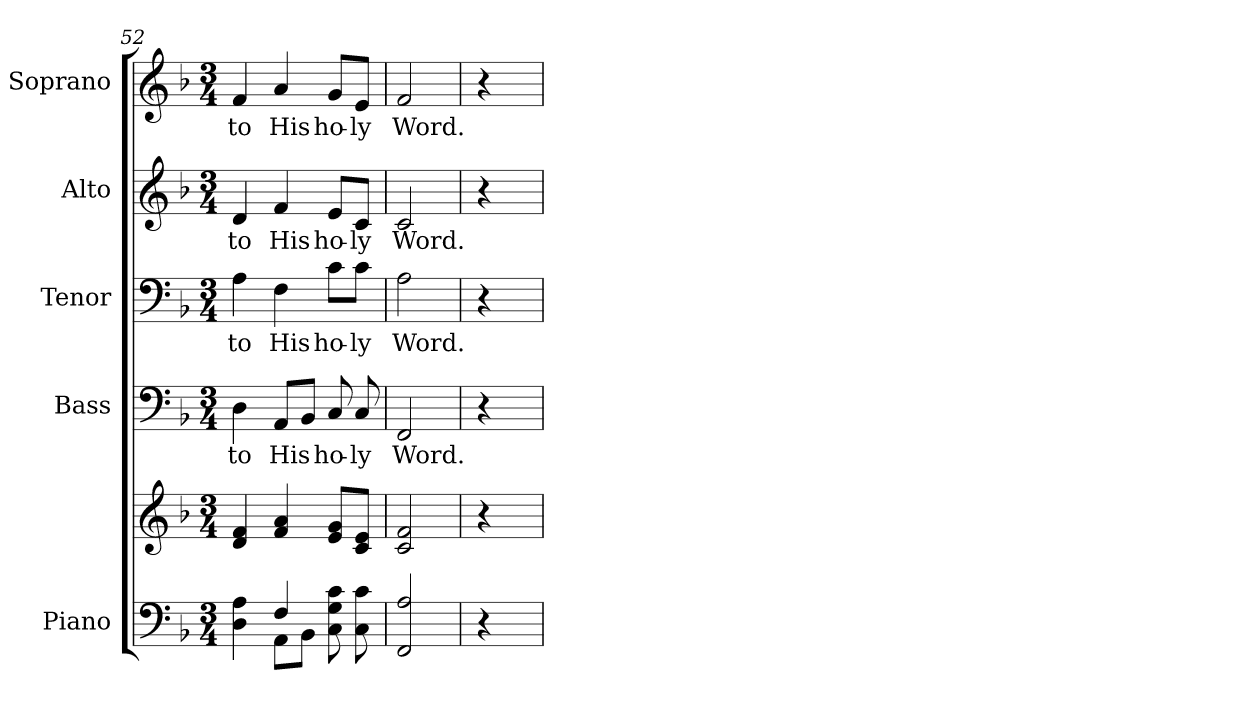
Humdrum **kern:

**kern	**kern	**kern	**text	**kern	**text	**kern	**text	**kern	**text
*part5	*part5	*part4	*part4	*part3	*part3	*part2	*part2	*part1	*part1
*staff6	*staff5	*staff4	*staff4	*staff3	*staff3	*staff2	*staff2	*staff1	*staff1
*I"Piano	*	*I"Bass	*	*I"Tenor	*	*I"Alto	*	*I"Soprano	*
*I'Pno.	*	*I'B.	*	*I'T.	*	*I'A.	*	*I'S.	*
!!LO:PB:g=z
*clefF4	*clefG2	*clefF4	*	*clefF4	*	*clefG2	*	*clefG2	*
*k[b-]	*k[b-]	*k[b-]	*	*k[b-]	*	*k[b-]	*	*k[b-]	*
*F:	*F:	*F:	*	*F:	*	*F:	*	*F:	*
*M3/4	*M3/4	*M3/4	*	*M3/4	*	*M3/4	*	*M3/4	*
=52	=52	=52	=52	=52	=52	=52	=52	=52	=52
*^	*	*	*	*	*	*	*	*	*
!	!	!	!	!LO:LY:b:color=#000000	!	!	!	!	!	!
!	!	!	!	!	!	!LO:LY:b:color=#000000	!	!	!	!
!	!	!	!	!	!	!	!	!LO:LY:b:color=#000000	!	!
!	!	!	!	!	!	!	!	!	!	!LO:LY:b:color=#000000
4Di\ 4Ai	4ryy	4di/ 4fi	4Di\	to	4Ai\	to	4di/	to	4fi/	to
!	!	!	!	!LO:LY:b:color=#000000	!	!	!	!	!	!
!	!	!	!	!	!	!LO:LY:b:color=#000000	!	!	!	!
!	!	!	!	!	!	!	!	!LO:LY:b:color=#000000	!	!
!	!	!	!	!	!	!	!	!	!	!LO:LY:b:color=#000000
4Fi/	8AAi\L	4fi/ 4ai	8AAi/L	His	4Fi\	His	4fi/	His	4ai/	His
.	8BB-i\J	.	8BB-i/J	.	.	.	.	.	.	.
!	!	!	!	!LO:LY:b:color=#000000	!	!	!	!	!	!
!	!	!	!	!	!	!LO:LY:b:color=#000000	!	!	!	!
!	!	!	!	!	!	!	!	!LO:LY:b:color=#000000	!	!
!	!	!	!	!	!	!	!	!	!	!LO:LY:b:color=#000000
8Ci\ 8Gi 8ci	4ryy	8ei/ 8gi/L	8Ci/	ho-	8ci\L	ho-	8ei/L	ho-	8gi/L	ho-
!	!	!	!	!LO:LY:b:color=#000000	!	!	!	!	!	!
!	!	!	!	!	!	!LO:LY:b:color=#000000	!	!	!	!
!	!	!	!	!	!	!	!	!LO:LY:b:color=#000000	!	!
!	!	!	!	!	!	!	!	!	!	!LO:LY:b:color=#000000
8Ci\ 8ci	.	8ci/ 8ei/J	8Ci/	-ly	8ci\J	-ly	8ci/J	-ly	8ei/J	-ly
*v	*v	*	*	*	*	*	*	*	*	*
=53	=53	=53	=53	=53	=53	=53	=53	=53	=53
!	!	!	!LO:LY:b:color=#000000	!	!	!	!	!	!
!	!	!	!	!	!LO:LY:b:color=#000000	!	!	!	!
!	!	!	!	!	!	!	!LO:LY:b:color=#000000	!	!
!	!	!	!	!	!	!	!	!	!LO:LY:b:color=#000000
2FFi/ 2Ai	2ci/ 2fi	2FFi/	Word.	2Ai\	Word.	2ci/	Word.	2fi/	Word.
=54	=54	=54	=54	=54	=54	=54	=54	=54	=54
4r	4r	4r	.	4r	.	4r	.	4r	.
=	=	=	=	=	=	=	=	=	=
*-	*-	*-	*-	*-	*-	*-	*-	*-	*-
